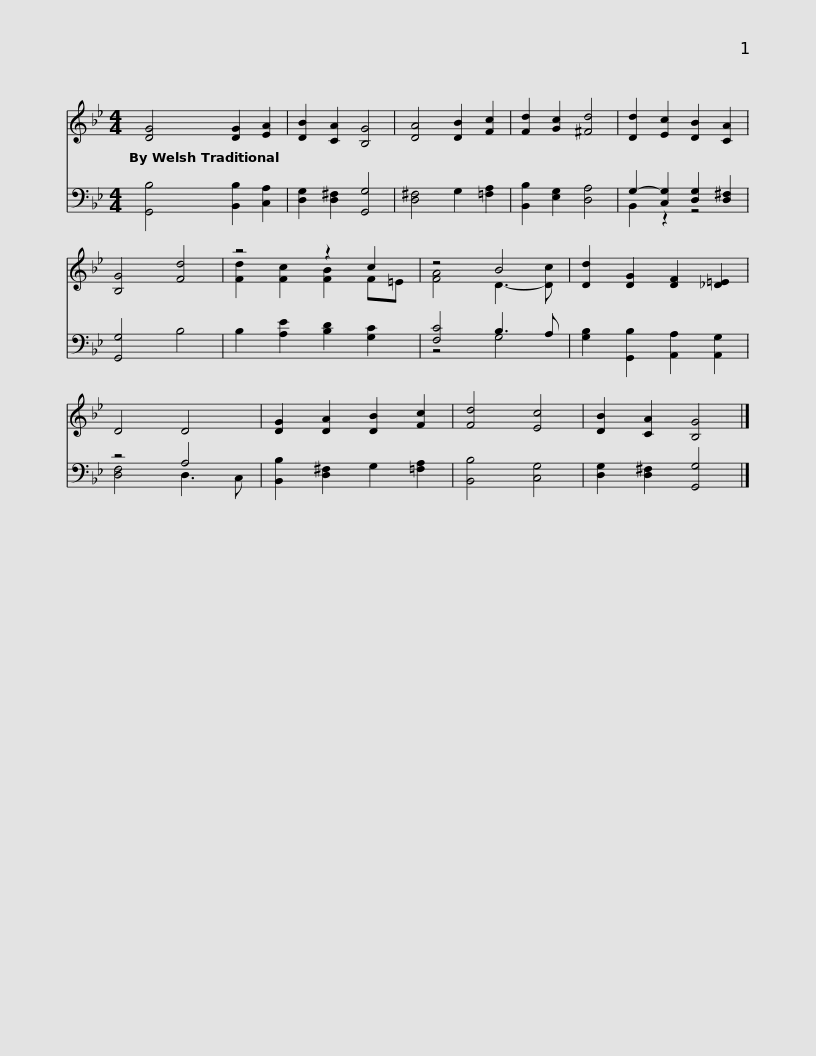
X:1
%%score ( 1 2 ) ( 3 4 )
L:1/8
M:4/4
I:linebreak $
K:Bb
V:1 treble
V:2 treble
V:3 bass
V:4 bass
V:1
 [DG]4 [DG]2 [EA]2 | [DB]2 [CA]2 [B,G]4 | [DA]4 [DB]2 [Fc]2 | [Fd]2 [Gc]2 [^Fd]4 | [Dd]2 [Ec]2 [DB]2 [CA]2 | %5
 [B,G]4 [Fd]4 | z4 z2 c2 |$ z4 B4 | [Dd]2 [DG]2 [DF]2 [_D=E]2 | D4 D4 | %10
 [DG]2 [DA]2 [DB]2 [Fc]2 | [Fd]4 [Ec]4 | [DB]2 [CA]2 [B,G]4 |] %13
V:2
 x8 | x8 | x8 | x8 | x8 | %5
 x8 | [Fd]2 [Fc]2 [FB]2 F=E |$ [FA]4 D3- [Dc] | x8 | x8 | %10
 x8 | x8 | x8 |] %13
V:3
 [G,,B,]4 [B,,B,]2 [C,A,]2 | [D,G,]2 [D,^F,]2 [G,,G,]4 | [D,^F,]4 G,2 [=F,A,]2 | [B,,B,]2 [E,G,]2 [D,A,]4 | G,2- [C,G,]2 [D,G,]2 [D,^F,]2 | %5
 [G,,G,]4 B,4 | B,2 [A,E]2 [B,D]2 [G,C]2 |$ [F,C]4 B,3 A, | [G,B,]2 [G,,B,]2 [A,,A,]2 [A,,G,]2 | z4 A,4 | %10
 [B,,B,]2 [D,^F,]2 G,2 [=F,A,]2 | [B,,B,]4 [C,G,]4 | [D,G,]2 [D,^F,]2 [G,,G,]4 |] %13
V:4
 x8 | x8 | x8 | x8 | B,,2 z2 z4 | %5
 x8 | x8 |$ z4 G,4 | x8 | [D,F,]4 D,3 C, | %10
 x8 | x8 | x8 |] %13
